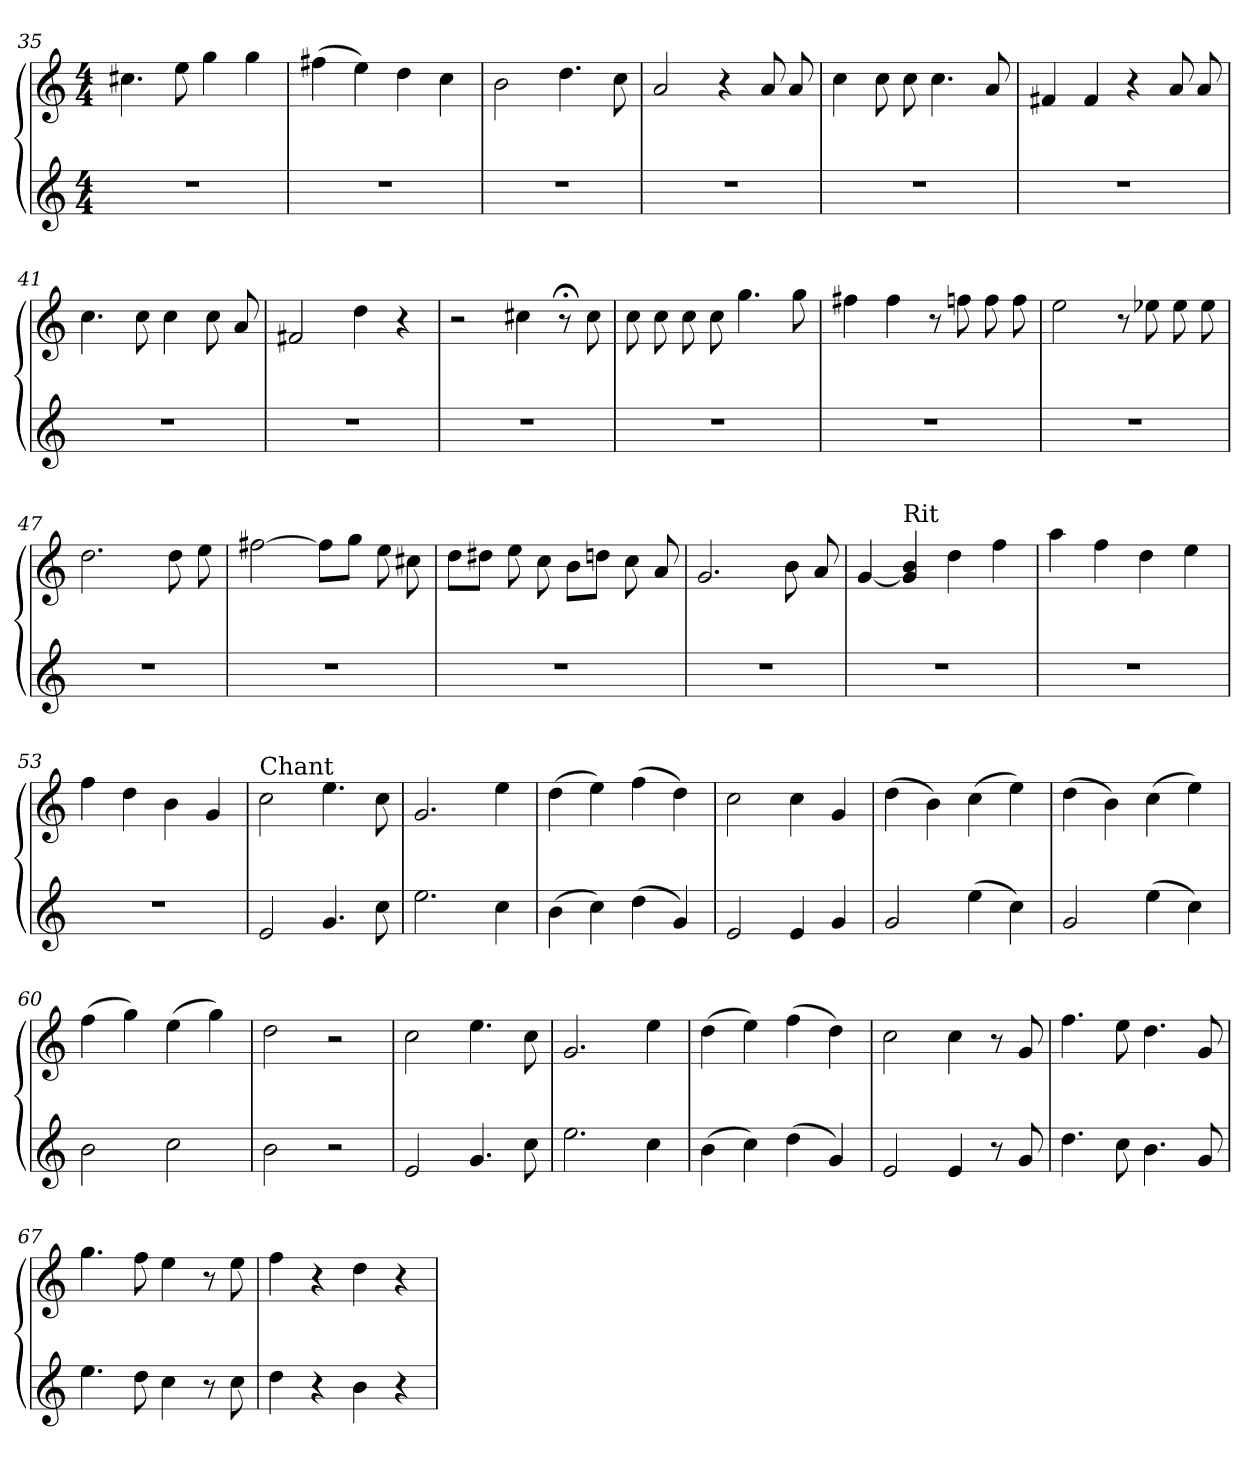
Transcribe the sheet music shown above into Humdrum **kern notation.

**kern	**kern
*part2	*part1
*staff2	*staff1
*clefG2	*clefG2
*k[]	*k[]
*C:	*C:
*M4/4	*M4/4
=35	=35
1r	4.cc#X\
.	8ee\
.	4gg\
.	4gg\
=36	=36
1r	(>4ff#X\
.	4ee\)
.	4dd\
.	4cc\
=37	=37
1r	2b\
.	4.dd\
.	8cc\
=38	=38
1r	2a/
.	4r
.	8a/
.	8a/
!!LO:LB:g=z
=39	=39
1r	4cc\
.	8cc\
.	8cc\
.	4.cc\
.	8a/
=40	=40
1r	4f#X/
.	4f#/
.	4r
.	8a/
.	8a/
=41	=41
1r	4.cc\
.	8cc\
.	4cc\
.	8cc\
.	8a/
=42	=42
1r	2f#X/
.	4dd\
.	4r
=43	=43
1r	2r
.	4cc#X\
.	8r;<
.	8cc#\
=44	=44
1r	8cc\
.	8cc\
.	8cc\
.	8cc\
.	4.gg\
.	8gg\
!!LO:LB:g=z
=45	=45
1r	4ff#X\
.	4ff#\
.	8r
.	8ffn\
.	8ff\
.	8ff\
=46	=46
1r	2ee\
.	8r
.	8ee-X\
.	8ee-\
.	8ee-\
=47	=47
1r	2.dd\
.	8dd\
.	8ee\
=48	=48
1r	[2ff#X\
.	8ff#\L]
.	8gg\J
.	8ee\
.	8cc#X\
=49	=49
1r	8dd\L
.	8dd#X\J
.	8ee\
.	8cc\
.	8b\L
.	8ddn\J
.	8cc\
.	8a/
=50	=50
1r	2.g/
.	8b\
.	8a/
!!LO:PB:g=z
=51	=51
1r	[4g/
!	!LO:TX:a:t=Rit
.	4g]/ 4b/
.	4dd\
.	4ff\
=52	=52
1r	4aa\
.	4ff\
.	4dd\
.	4ee\
=53	=53
1r	4ff\
.	4dd\
.	4b\
.	4g/
=54	=54
!	!LO:TX:a:t=Chant
2e/	2cc\
4.g/	4.ee\
8cc\	8cc\
=55	=55
2.ee\	2.g/
4cc\	4ee\
=56	=56
(>4b\	(>4dd\
4cc\)	4ee\)
(>4dd\	(>4ff\
4g/)	4dd\)
!!LO:LB:g=z
=57	=57
2e/	2cc\
4e/	4cc\
4g/	4g/
=58	=58
2g/	(>4dd\
.	4b\)
(>4ee\	(>4cc\
4cc\)	4ee\)
=59	=59
2g/	(>4dd\
.	4b\)
(>4ee\	(>4cc\
4cc\)	4ee\)
=60	=60
2b\	(>4ff\
.	4gg\)
2cc\	(>4ee\
.	4gg\)
=61	=61
2b\	2dd\
2r	2r
=62	=62
2e/	2cc\
4.g/	4.ee\
8cc\	8cc\
=63	=63
2.ee\	2.g/
4cc\	4ee\
!!LO:LB:g=z
=64	=64
(>4b\	(>4dd\
4cc\)	4ee\)
(>4dd\	(>4ff\
4g/)	4dd\)
=65	=65
2e/	2cc\
4e/	4cc\
8r	8r
8g/	8g/
=66	=66
4.dd\	4.ff\
8cc\	8ee\
4.b\	4.dd\
8g/	8g/
=67	=67
4.ee\	4.gg\
8dd\	8ff\
4cc\	4ee\
8r	8r
8cc\	8ee\
=68	=68
4dd\	4ff\
4r	4r
4b\	4dd\
4r	4r
=	=
*-	*-
